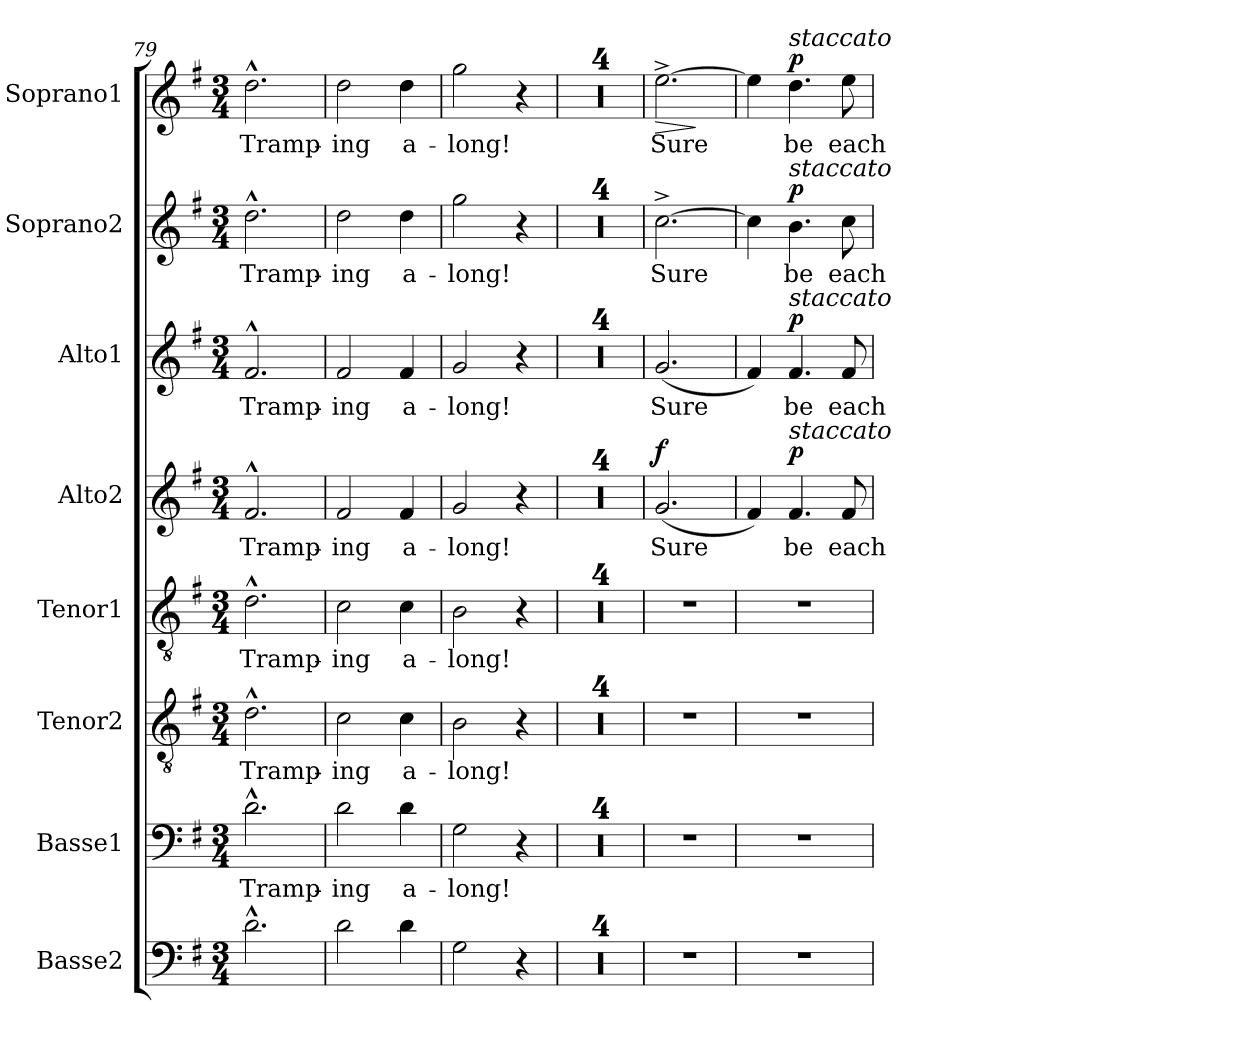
**kern	**kern	**text	**kern	**text	**kern	**text	**kern	**text	**dynam	**kern	**text	**dynam	**kern	**text	**dynam	**kern	**text	**dynam
*part8	*part7	*part7	*part6	*part6	*part5	*part5	*part4	*part4	*part4	*part3	*part3	*part3	*part2	*part2	*part2	*part1	*part1	*part1
*staff8	*staff7	*staff7	*staff6	*staff6	*staff5	*staff5	*staff4	*staff4	*staff4	*staff3	*staff3	*staff3	*staff2	*staff2	*staff2	*staff1	*staff1	*staff1
*I"Basse2	*I"Basse1	*	*I"Tenor2	*	*I"Tenor1	*	*I"Alto2	*	*	*I"Alto1	*	*	*I"Soprano2	*	*	*I"Soprano1	*	*
*I'B.2	*I'B.1	*	*I'T.2	*	*I'T.1	*	*I'A.2	*	*	*I'A.1	*	*	*I'S.2	*	*	*I'S.1	*	*
*clefF4	*clefF4	*	*clefGv2	*	*clefGv2	*	*clefG2	*	*	*clefG2	*	*	*clefG2	*	*	*clefG2	*	*
*k[f#]	*k[f#]	*	*k[f#]	*	*k[f#]	*	*k[f#]	*	*	*k[f#]	*	*	*k[f#]	*	*	*k[f#]	*	*
*M3/4	*M3/4	*	*M3/4	*	*M3/4	*	*M3/4	*	*	*M3/4	*	*	*M3/4	*	*	*M3/4	*	*
=79	=79	=79	=79	=79	=79	=79	=79	=79	=79	=79	=79	=79	=79	=79	=79	=79	=79	=79
!	!	!LO:LY:b	!	!LO:LY:b	!	!LO:LY:b	!	!LO:LY:b	!	!	!LO:LY:b	!	!	!LO:LY:b	!	!	!LO:LY:b	!
2.d^^\	2.d^^\	Tramp-	2.d^^\	Tramp-	2.d^^\	Tramp-	2.f#^^/	Tramp-	.	2.f#^^/	Tramp-	.	2.dd^^\	Tramp-	.	2.dd^^\	Tramp-	.
=80	=80	=80	=80	=80	=80	=80	=80	=80	=80	=80	=80	=80	=80	=80	=80	=80	=80	=80
!	!	!LO:LY:b	!	!LO:LY:b	!	!LO:LY:b	!	!LO:LY:b	!	!	!LO:LY:b	!	!	!LO:LY:b	!	!	!LO:LY:b	!
2d\	2d\	-ing	2c\	-ing	2c\	-ing	2f#/	-ing	.	2f#/	-ing	.	2dd\	-ing	.	2dd\	-ing	.
!	!	!LO:LY:b	!	!LO:LY:b	!	!LO:LY:b	!	!LO:LY:b	!	!	!LO:LY:b	!	!	!LO:LY:b	!	!	!LO:LY:b	!
4d\	4d\	a-	4c\	a-	4c\	a-	4f#/	a-	.	4f#/	a-	.	4dd\	a-	.	4dd\	a-	.
=81	=81	=81	=81	=81	=81	=81	=81	=81	=81	=81	=81	=81	=81	=81	=81	=81	=81	=81
!	!	!LO:LY:b	!	!LO:LY:b	!	!LO:LY:b	!	!LO:LY:b	!	!	!LO:LY:b	!	!	!LO:LY:b	!	!	!LO:LY:b	!
2G\	2G\	-long!	2B\	-long!	2B\	-long!	2g/	-long!	.	2g/	-long!	.	2gg\	-long!	.	2gg\	-long!	.
4r	4r	.	4r	.	4r	.	4r	.	.	4r	.	.	4r	.	.	4r	.	.
=82	=82	=82	=82	=82	=82	=82	=82	=82	=82	=82	=82	=82	=82	=82	=82	=82	=82	=82
2.r	2.r	.	2.r	.	2.r	.	2.r	.	.	2.r	.	.	2.r	.	.	2.r	.	.
=83	=83	=83	=83	=83	=83	=83	=83	=83	=83	=83	=83	=83	=83	=83	=83	=83	=83	=83
2.r	2.r	.	2.r	.	2.r	.	2.r	.	.	2.r	.	.	2.r	.	.	2.r	.	.
=84	=84	=84	=84	=84	=84	=84	=84	=84	=84	=84	=84	=84	=84	=84	=84	=84	=84	=84
2.r	2.r	.	2.r	.	2.r	.	2.r	.	.	2.r	.	.	2.r	.	.	2.r	.	.
!!LO:REH:place=s1:a:B:fs=14:t=D
=85	=85	=85	=85	=85	=85	=85	=85	=85	=85	=85	=85	=85	=85	=85	=85	=85	=85	=85
2.r	2.r	.	2.r	.	2.r	.	2.r	.	.	2.r	.	.	2.r	.	.	2.r	.	.
=86	=86	=86	=86	=86	=86	=86	=86	=86	=86	=86	=86	=86	=86	=86	=86	=86	=86	=86
!	!	!	!	!	!	!	!	!LO:LY:b	!LO:DY:a	!	!LO:LY:b	!	!	!LO:LY:b	!	!	!LO:LY:b	!LO:HP:b
2.r	2.r	.	2.r	.	2.r	.	(2.g/	Sure	f	(2.g/	Sure	.	[2.cc^\	Sure	.	[2.ee^\	Sure	>
.	.	.	.	.	.	.	.	.	.	.	.	.	.	.	.	.	.	]
=87	=87	=87	=87	=87	=87	=87	=87	=87	=87	=87	=87	=87	=87	=87	=87	=87	=87	=87
2.r	2.r	.	2.r	.	2.r	.	4f#/)	.	.	4f#/)	.	.	4cc\]	.	.	4ee\]	.	.
!	!	!	!	!	!	!	!	!	!	!	!	!	!	!	!	!LO:TX:a:i:t=staccato	!	!
!	!	!	!	!	!	!	!	!	!	!	!	!	!LO:TX:a:i:t=staccato	!	!	!	!	!
!	!	!	!	!	!	!	!	!	!	!LO:TX:a:i:t=staccato	!	!	!	!	!	!	!	!
!	!	!	!	!	!	!	!LO:TX:a:i:t=staccato	!	!	!	!	!	!	!	!	!	!	!
!	!	!	!	!	!	!	!	!LO:LY:b	!LO:DY:a	!	!LO:LY:b	!LO:DY:a	!	!LO:LY:b	!LO:DY:a	!	!LO:LY:b	!LO:DY:a
.	.	.	.	.	.	.	4.f#/	be	p	4.f#/	be	p	4.b\	be	p	4.dd\	be	p
!	!	!	!	!	!	!	!	!LO:LY:b	!	!	!LO:LY:b	!	!	!LO:LY:b	!	!	!LO:LY:b	!
.	.	.	.	.	.	.	8f#/	each	.	8f#/	each	.	8cc\	each	.	8ee\	each	.
=	=	=	=	=	=	=	=	=	=	=	=	=	=	=	=	=	=	=
*-	*-	*-	*-	*-	*-	*-	*-	*-	*-	*-	*-	*-	*-	*-	*-	*-	*-	*-
